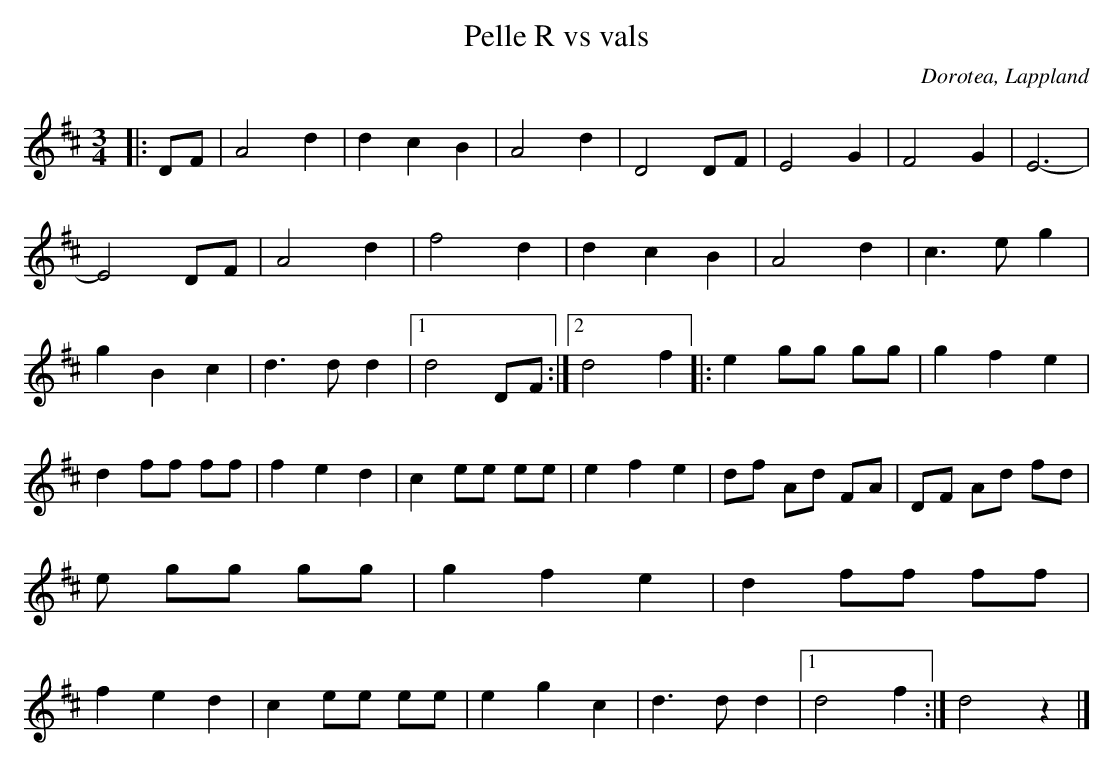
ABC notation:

X:1
T:Pelle R vs vals
O:Dorotea, Lappland
M:3/4
L:1/8
K:D
|: DF | A4 d2| d2 c2 B2 | A4 d2| D4 DF | E4 G2 | F4 G2 | E6- | E4 DF | A4 d2 | f4 d2 | d2 c2 B2 | A4 d2 | c3 e g2 | g2 B2 c2 | d3 d d2|1 d4 DF :|2 d4 f2 |: e2 gg gg| g2 f2 e2 | d2 ff ff | f2 e2 d2 | c2 ee ee | e2 f2 e2 | df Ad FA | DF Ad fd| e gg gg | g2 f2 e2 | d2 ff ff | f2 e2 d2 | c2 ee ee | e2 g2 c2 | d3 d d2 |1 d4 f2 :| 2 d4 z2|]
